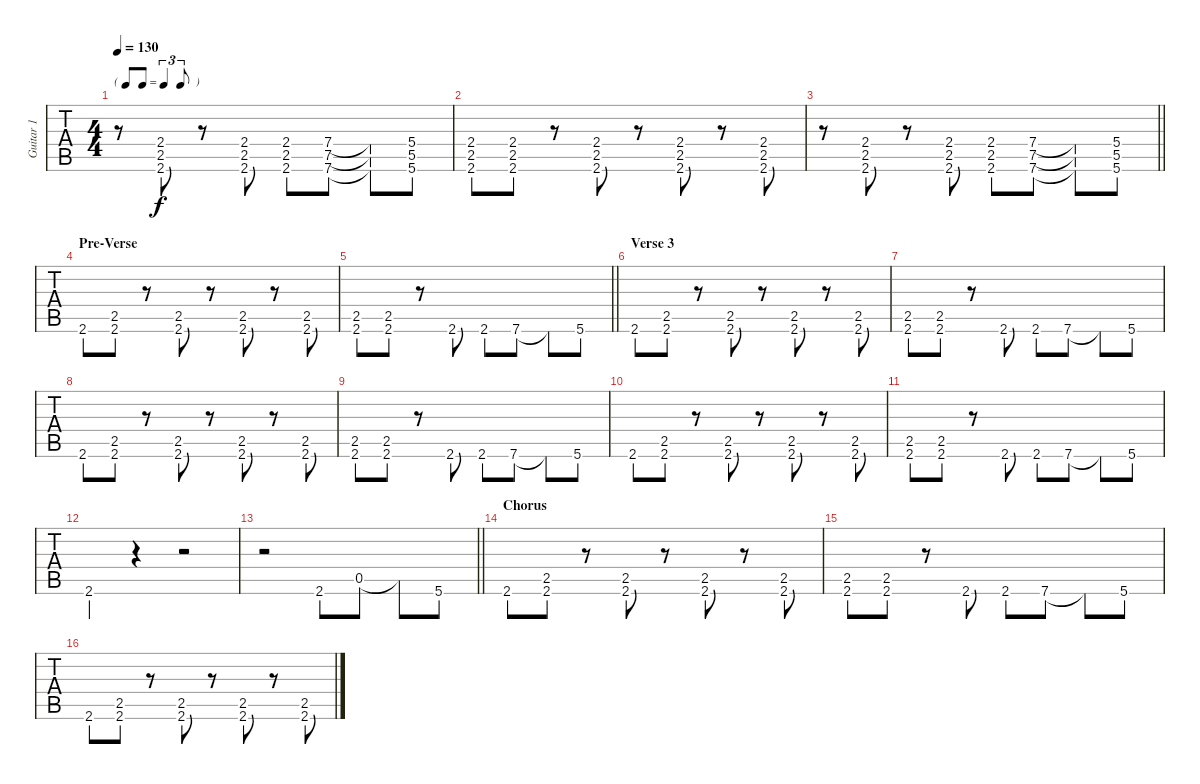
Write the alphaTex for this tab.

\track ("Guitar 1" "Guitar 1") {instrument electricguitarmuted}
\staff {tabs}
\tuning (E4 B3 G3 D3 A2 D2) {hide}
\ts (4 4)
\tf triplet8th
\tempo 130
\clef g2
\ks c
r.8{dy f} (2.4 2.5 2.6).8 r.8 (2.4 2.5 2.6).8 (2.4 2.5 2.6).8 (7.4 7.5 7.6).8 (7.4{t} 7.5{t} 7.6{t}).8 (5.4 5.5 5.6).8 |
(2.4 2.5 2.6).8 (2.4 2.5 2.6).8 r.8 (2.4 2.5 2.6).8 r.8 (2.4 2.5 2.6).8 r.8 (2.4 2.5 2.6).8 |
\barLineRight lightlight
r.8 (2.4 2.5 2.6).8 r.8 (2.4 2.5 2.6).8 (2.4 2.5 2.6).8 (7.4 7.5 7.6).8 (7.4{t} 7.5{t} 7.6{t}).8 (5.4 5.5 5.6).8 |
\section ("" "Pre-Verse")
2.6.8 (2.5 2.6).8{instrument electricguitarmuted} r.8 (2.5 2.6).8 r.8 (2.5 2.6).8 r.8 (2.5 2.6).8 |
\barLineRight lightlight
(2.5 2.6).8 (2.5 2.6).8 r.8 2.6.8 2.6.8 7.6.8 7.6{t}.8 5.6.8 |
\section ("" "Verse 3")
2.6.8 (2.5 2.6).8 r.8 (2.5 2.6).8 r.8 (2.5 2.6).8 r.8 (2.5 2.6).8 |
(2.5 2.6).8 (2.5 2.6).8 r.8 2.6.8 2.6.8 7.6.8 7.6{t}.8 5.6.8 |
2.6.8 (2.5 2.6).8 r.8 (2.5 2.6).8 r.8 (2.5 2.6).8 r.8 (2.5 2.6).8 |
(2.5 2.6).8 (2.5 2.6).8 r.8 2.6.8 2.6.8 7.6.8 7.6{t}.8 5.6.8 |
2.6.8 (2.5 2.6).8 r.8 (2.5 2.6).8 r.8 (2.5 2.6).8 r.8 (2.5 2.6).8 |
(2.5 2.6).8 (2.5 2.6).8 r.8 2.6.8 2.6.8 7.6.8 7.6{t}.8 5.6.8 |
2.6.4 r.4 r.2 |
\barLineRight lightlight
r.2 2.6.8 0.5.8 0.5{t}.8 5.6.8 |
\section ("" "Chorus")
2.6.8 (2.5 2.6).8 r.8 (2.5 2.6).8 r.8 (2.5 2.6).8 r.8 (2.5 2.6).8 |
(2.5 2.6).8 (2.5 2.6).8 r.8 2.6.8 2.6.8 7.6.8 7.6{t}.8 5.6.8 |
2.6.8 (2.5 2.6).8 r.8 (2.5 2.6).8 r.8 (2.5 2.6).8 r.8 (2.5 2.6).8
